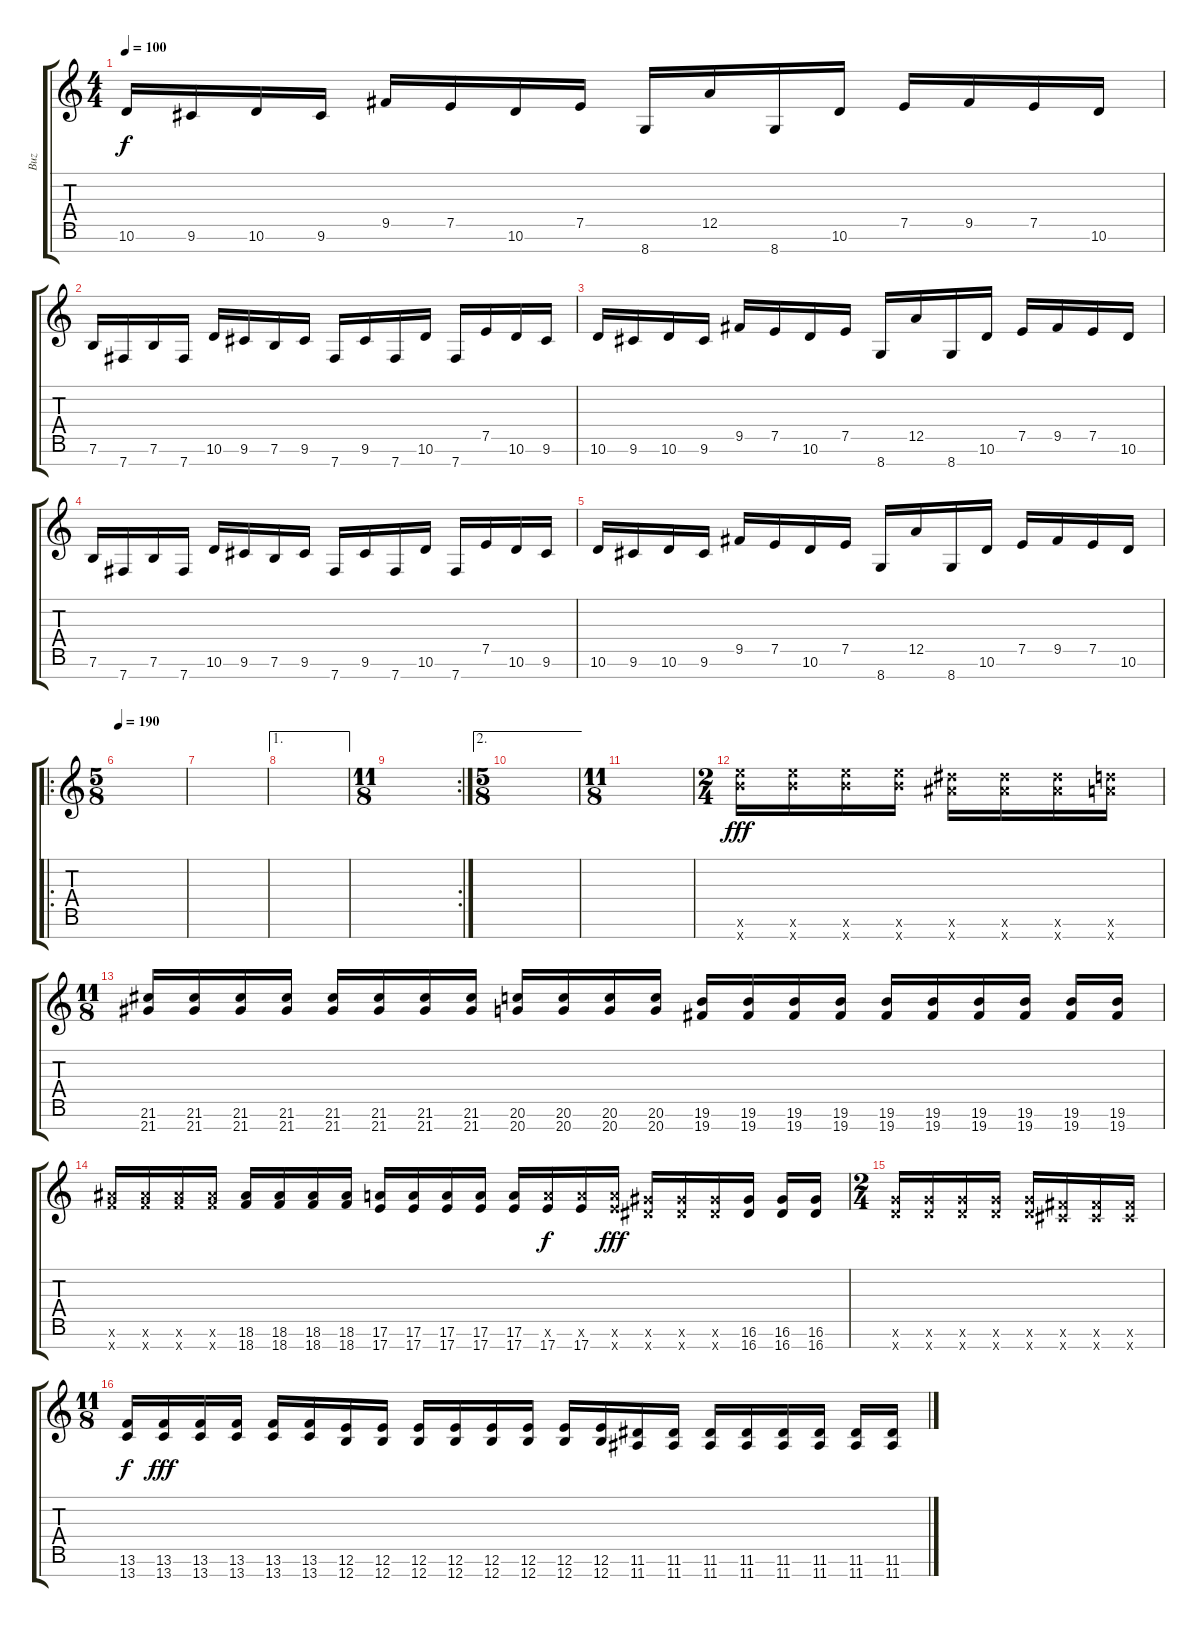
\track ("Buz" "Buz") {instrument distortionguitar}
\staff {score tabs}
\tuning (E4 B3 G3 D3 A2 E2 B1) {hide}
\ts (4 4)
\tempo 100
\clef g2
\ks c
10.6.16{dy f} 9.6.16 10.6.16 9.6.16 9.5.16 7.5.16 10.6.16 7.5.16 8.7.16 12.5.16 8.7.16 10.6.16 7.5.16 9.5.16 7.5.16 10.6.16 |
7.6.16 7.7.16 7.6.16 7.7.16 10.6.16 9.6.16 7.6.16 9.6.16 7.7.16 9.6.16 7.7.16 10.6.16 7.7.16 7.5.16 10.6.16 9.6.16 |
10.6.16 9.6.16 10.6.16 9.6.16 9.5.16 7.5.16 10.6.16 7.5.16 8.7.16 12.5.16 8.7.16 10.6.16 7.5.16 9.5.16 7.5.16 10.6.16 |
7.6.16 7.7.16 7.6.16 7.7.16 10.6.16 9.6.16 7.6.16 9.6.16 7.7.16 9.6.16 7.7.16 10.6.16 7.7.16 7.5.16 10.6.16 9.6.16 |
10.6.16 9.6.16 10.6.16 9.6.16 9.5.16 7.5.16 10.6.16 7.5.16 8.7.16 12.5.16 8.7.16 10.6.16 7.5.16 9.5.16 7.5.16 10.6.16 |
\ro
\ts (5 8)
\tempo 190
|
|
\ae 1
|
\rc 2
\ts (11 8)
|
\ae 2
\ts (5 8)
|
\ts (11 8)
|
\ts (2 4)
(24.6{x} 24.7{x}).16{dy fff volume 10 instrument guitarfretnoise} (24.6{x} 24.7{x}).16 (24.6{x} 24.7{x}).16 (24.6{x} 24.7{x}).16 (23.6{x} 23.7{x}).16 (23.6{x} 23.7{x}).16 (23.6{x} 23.7{x}).16 (22.6{x} 22.7{x}).16 |
\ts (11 8)
(21.6 21.7).16 (21.6 21.7).16 (21.6 21.7).16 (21.6 21.7).16 (21.6 21.7).16 (21.6 21.7).16 (21.6 21.7).16 (21.6 21.7).16 (20.6 20.7).16 (20.6 20.7).16 (20.6 20.7).16 (20.6 20.7).16 (19.6 19.7).16 (19.6 19.7).16 (19.6 19.7).16 (19.6 19.7).16 (19.6 19.7).16 (19.6 19.7).16 (19.6 19.7).16 (19.6 19.7).16 (19.6 19.7).16 (19.6 19.7).16 |
(18.6{x} 18.7{x}).16 (18.6{x} 18.7{x}).16 (18.6{x} 18.7{x}).16 (18.6{x} 18.7{x}).16 (18.6 18.7).16 (18.6 18.7).16 (18.6 18.7).16 (18.6 18.7).16 (17.6 17.7).16 (17.6 17.7).16 (17.6 17.7).16 (17.6 17.7).16 (17.6 17.7).16 (17.6{x} 17.7).16{dy f} (17.6{x} 17.7).16 (17.6{x} 17.7{x}).16{dy fff} (16.6{x} 16.7{x}).16 (16.6{x} 16.7{x}).16 (16.6{x} 16.7{x}).16 (16.6 16.7).16 (16.6 16.7).16 (16.6 16.7).16 |
\ts (2 4)
(15.6{x} 15.7{x}).16 (15.6{x} 15.7{x}).16 (15.6{x} 15.7{x}).16 (15.6{x} 15.7{x}).16 (15.6{x} 15.7{x}).16 (14.6{x} 14.7{x}).16 (14.6{x} 14.7{x}).16 (14.6{x} 14.7{x}).16 |
\ts (11 8)
(13.6 13.7).16{dy f} (13.6 13.7).16{dy fff} (13.6 13.7).16 (13.6 13.7).16 (13.6 13.7).16 (13.6 13.7).16 (12.6 12.7).16 (12.6 12.7).16 (12.6 12.7).16 (12.6 12.7).16 (12.6 12.7).16 (12.6 12.7).16 (12.6 12.7).16 (12.6 12.7).16 (11.6 11.7).16 (11.6 11.7).16 (11.6 11.7).16 (11.6 11.7).16 (11.6 11.7).16 (11.6 11.7).16 (11.6 11.7).16 (11.6 11.7).16
